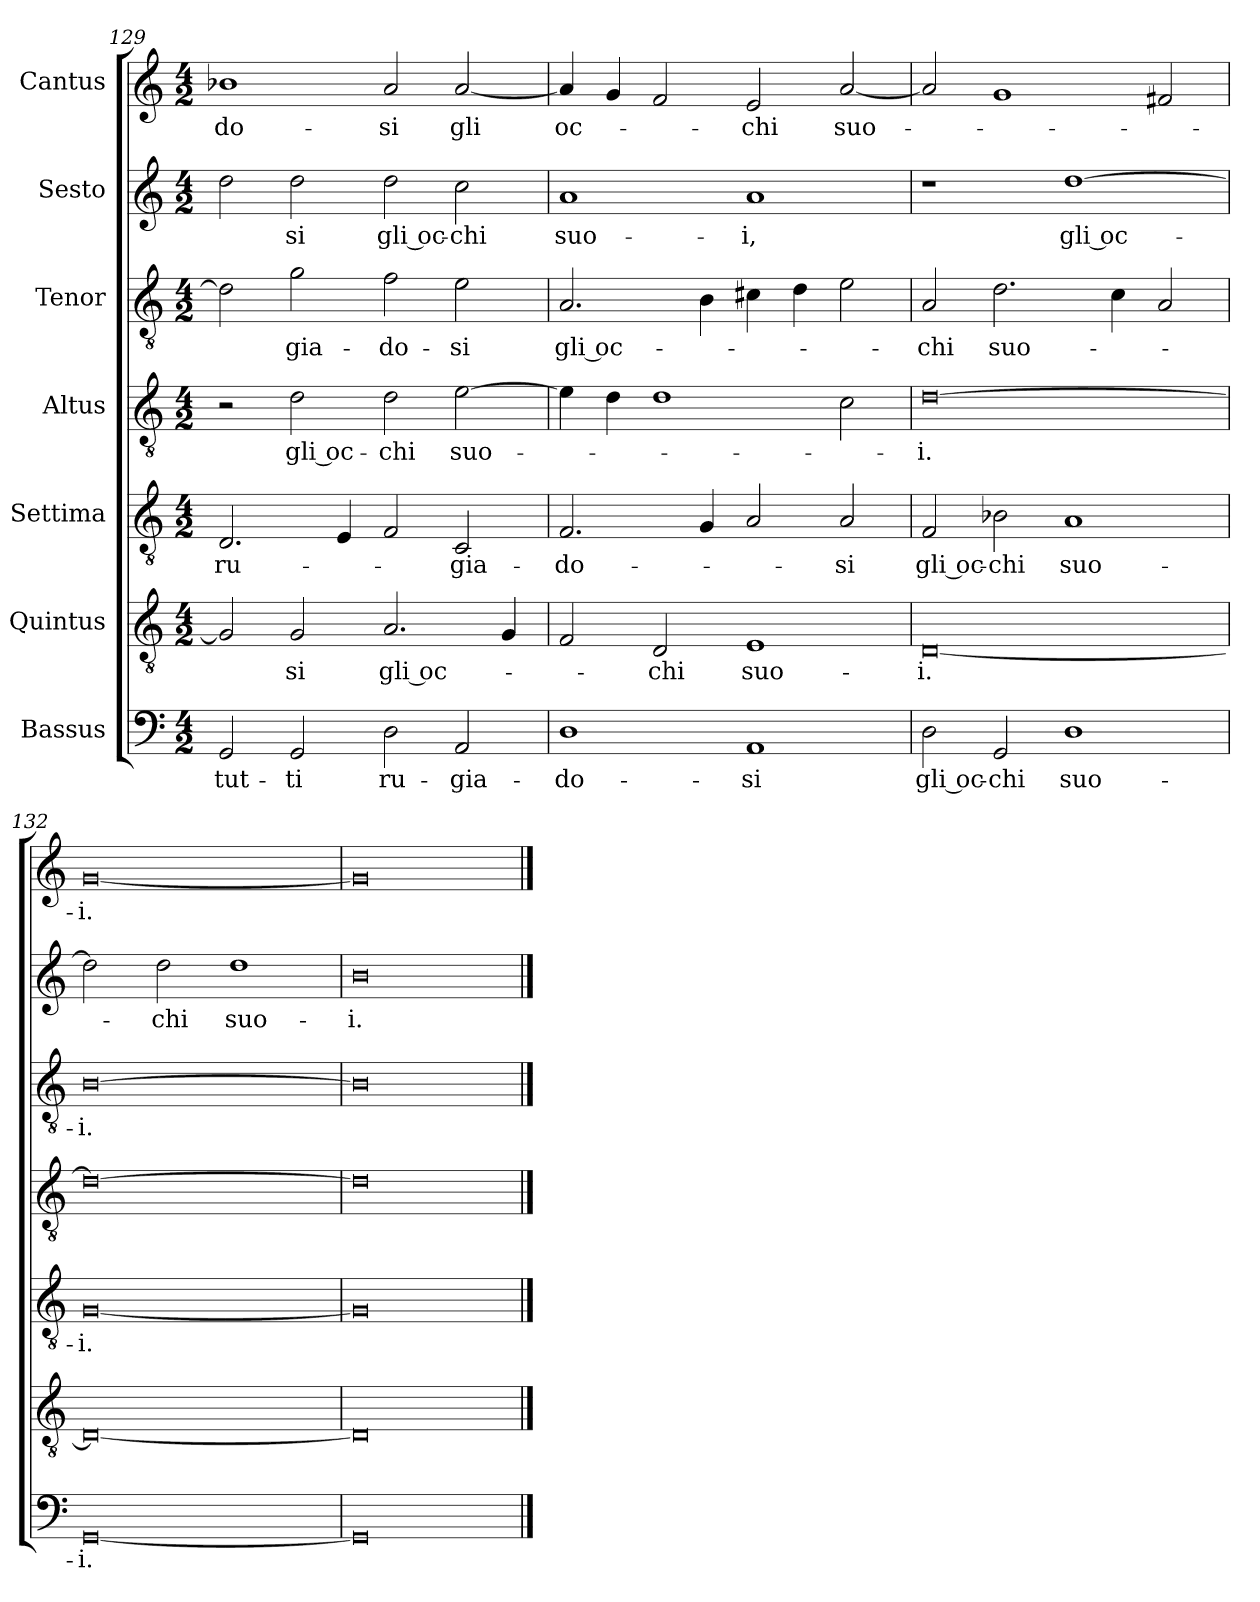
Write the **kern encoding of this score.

**kern	**text	**kern	**text	**kern	**text	**kern	**text	**kern	**text	**kern	**text	**kern	**text
*part7	*part7	*part6	*part6	*part5	*part5	*part4	*part4	*part3	*part3	*part2	*part2	*part1	*part1
*staff7	*staff7	*staff6	*staff6	*staff5	*staff5	*staff4	*staff4	*staff3	*staff3	*staff2	*staff2	*staff1	*staff1
*I"Bassus	*	*I"Quintus	*	*I"Settima	*	*I"Altus	*	*I"Tenor	*	*I"Sesto	*	*I"Cantus	*
*clefF4	*	*clefGv2	*	*clefGv2	*	*clefGv2	*	*clefGv2	*	*clefG2	*	*clefG2	*
*k[]	*	*k[]	*	*k[]	*	*k[]	*	*k[]	*	*k[]	*	*k[]	*
*	*	*	*	*	*	*	*	*	*	*	*	*C:	*
*M4/2	*	*M4/2	*	*M4/2	*	*M4/2	*	*M4/2	*	*M4/2	*	*M4/2	*
=129	=129	=129	=129	=129	=129	=129	=129	=129	=129	=129	=129	=129	=129
!	!LO:LY:b	!	!	!	!LO:LY:b	!	!	!	!	!	!	!	!LO:LY:b
2GG/	tut-	2G/]	.	2.D/	ru-	2r	.	2d\]	.	2dd\	.	1b-X	-do-
!	!LO:LY:b	!	!LO:LY:b	!	!	!	!LO:LY:b	!	!LO:LY:b	!	!LO:LY:b	!	!
2GG/	-ti	2G/	-si	.	.	2d\	gli oc-	2g\	-gia-	2dd\	-si	.	.
.	.	.	.	4E/	.	.	.	.	.	.	.	.	.
!	!LO:LY:b	!	!LO:LY:b	!	!	!	!LO:LY:b	!	!LO:LY:b	!	!LO:LY:b	!	!LO:LY:b
2D\	ru-	2.A/	gli oc-	2F/	.	2d\	-chi	2f\	-do-	2dd\	gli oc-	2a/	-si
!	!LO:LY:b	!	!	!	!LO:LY:b	!	!LO:LY:b	!	!LO:LY:b	!	!LO:LY:b	!	!LO:LY:b
2AA/	-gia-	.	.	2C/	-gia-	[2e\	suo-	2e\	-si	2cc\	-chi	[2a/	gli
.	.	4G/	.	.	.	.	.	.	.	.	.	.	.
!!LO:PB:g=z
=130	=130	=130	=130	=130	=130	=130	=130	=130	=130	=130	=130	=130	=130
!	!LO:LY:b	!	!	!	!LO:LY:b	!	!	!	!LO:LY:b	!	!LO:LY:b	!	!LO:LY:b
1D	-do-	2F/	.	2.F/	-do-	4e\]	.	2.A/	gli oc-	1a	suo-	4a/]	oc-
.	.	.	.	.	.	4d\	.	.	.	.	.	4g/	.
!	!	!	!LO:LY:b	!	!	!	!	!	!	!	!	!	!
.	.	2D/	-chi	.	.	1d	.	.	.	.	.	2f/	.
.	.	.	.	4G/	.	.	.	4B\	.	.	.	.	.
!	!LO:LY:b	!	!LO:LY:b	!	!	!	!	!	!	!	!LO:LY:b	!	!LO:LY:b
1AA	-si	1E	suo-	2A/	.	.	.	4c#X\	.	1a	-i,	2e/	-chi
.	.	.	.	.	.	.	.	4d\	.	.	.	.	.
!	!	!	!	!	!LO:LY:b	!	!	!	!	!	!	!	!LO:LY:b
.	.	.	.	2A/	-si	2c\	.	2e\	.	.	.	[2a/	suo-
=131	=131	=131	=131	=131	=131	=131	=131	=131	=131	=131	=131	=131	=131
!	!LO:LY:b	!	!LO:LY:b	!	!LO:LY:b	!	!LO:LY:b	!	!LO:LY:b	!	!	!	!
2D\	gli oc-	[0D	-i.	2F/	gli oc-	[0d	-i.	2A/	-chi	1r	.	2a/]	.
!	!LO:LY:b	!	!	!	!LO:LY:b	!	!	!	!LO:LY:b	!	!	!	!
2GG/	-chi	.	.	2B-X\	-chi	.	.	2.d\	suo-	.	.	1g	.
!	!LO:LY:b	!	!	!	!LO:LY:b	!	!	!	!	!	!LO:LY:b	!	!
1D	suo-	.	.	1A	suo-	.	.	.	.	[1dd	gli oc-	.	.
.	.	.	.	.	.	.	.	4c\	.	.	.	.	.
.	.	.	.	.	.	.	.	2A/	.	.	.	2f#X/	.
=132	=132	=132	=132	=132	=132	=132	=132	=132	=132	=132	=132	=132	=132
!	!LO:LY:b	!	!	!	!LO:LY:b	!	!	!	!LO:LY:b	!	!	!	!LO:LY:b
[0GG	-i.	0D_	.	[0G	-i.	0d_	.	[0B	-i.	2dd\]	.	[0g	-i.
!	!	!	!	!	!	!	!	!	!	!	!LO:LY:b	!	!
.	.	.	.	.	.	.	.	.	.	2dd\	-chi	.	.
!	!	!	!	!	!	!	!	!	!	!	!LO:LY:b	!	!
.	.	.	.	.	.	.	.	.	.	1dd	suo-	.	.
=133	=133	=133	=133	=133	=133	=133	=133	=133	=133	=133	=133	=133	=133
!	!	!	!	!	!	!	!	!	!	!	!LO:LY:b	!	!
0GG]	.	0D]	.	0G]	.	0d]	.	0B]	.	0b	-i.	0g]	.
==	==	==	==	==	==	==	==	==	==	==	==	==	==
*-	*-	*-	*-	*-	*-	*-	*-	*-	*-	*-	*-	*-	*-
